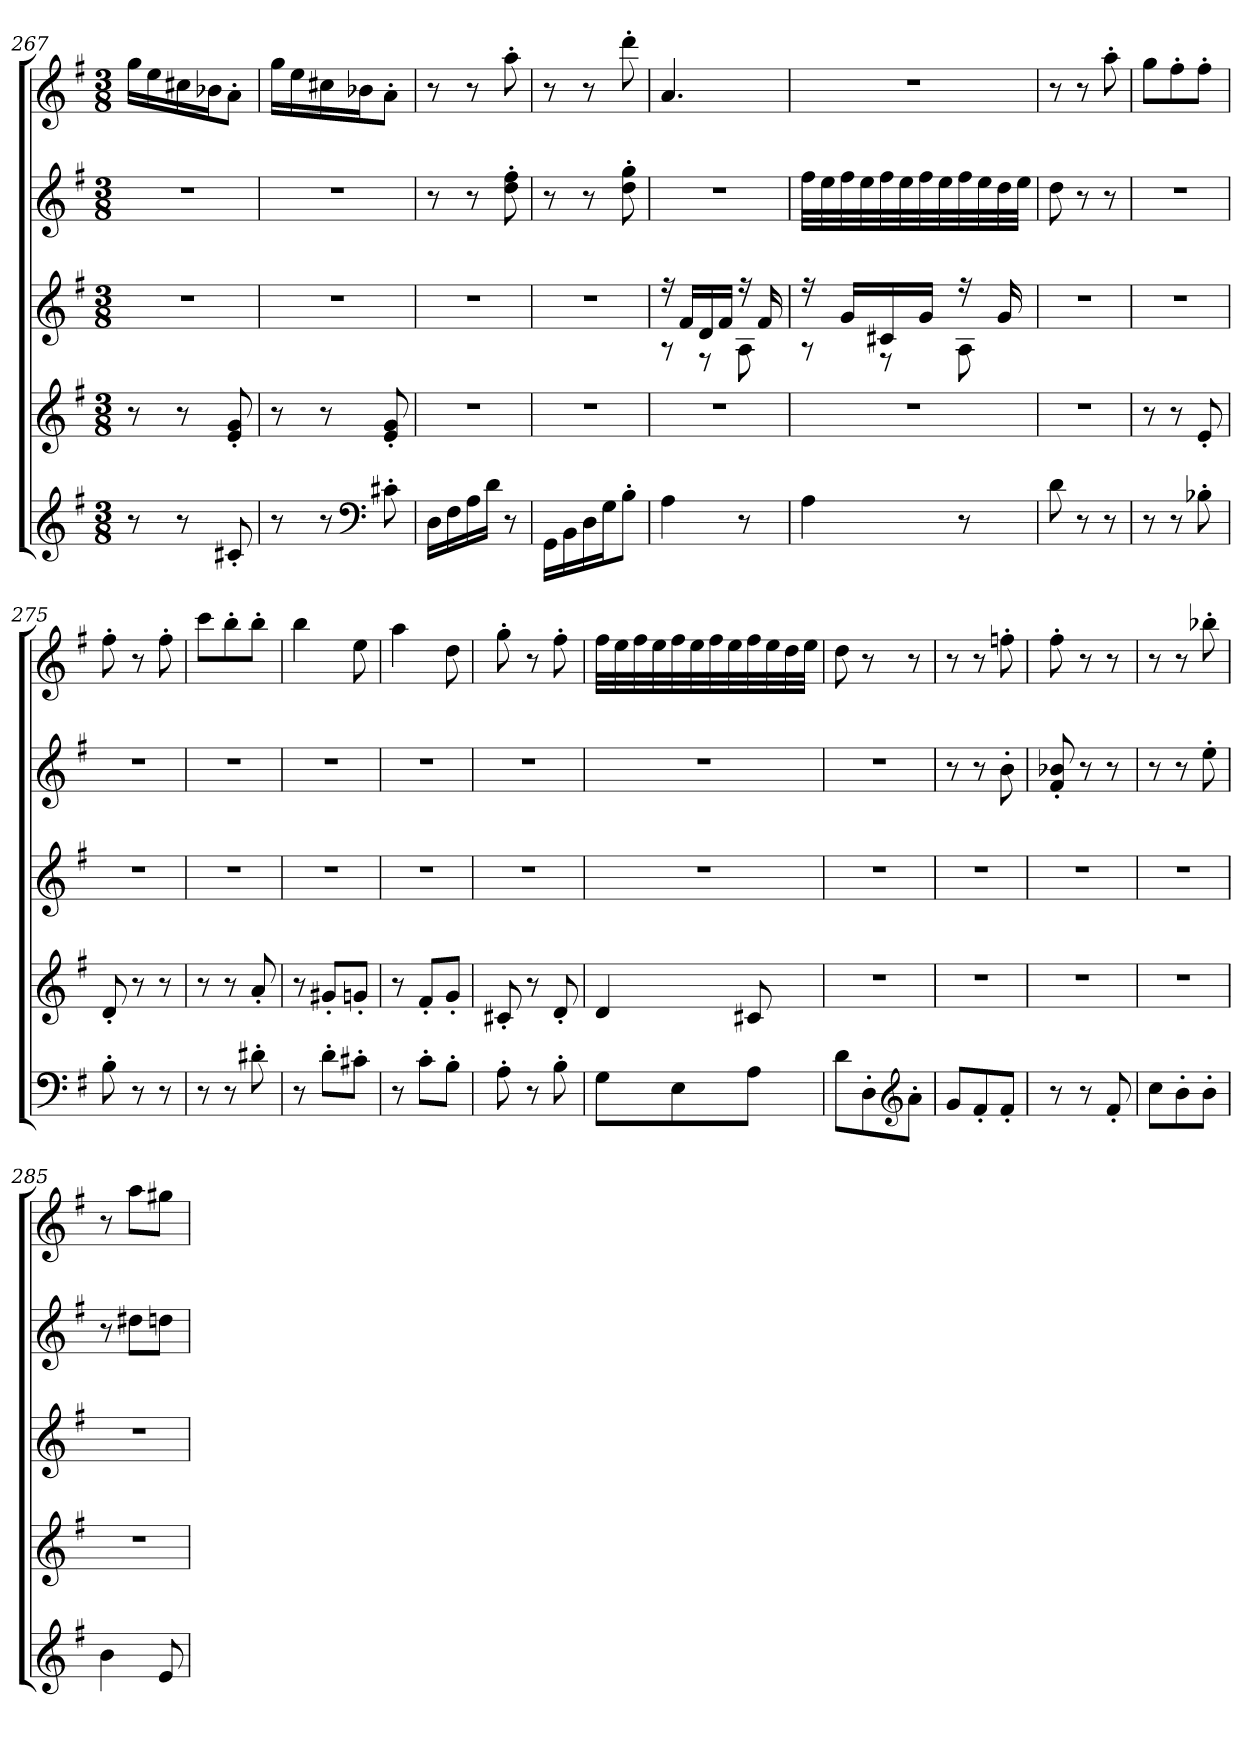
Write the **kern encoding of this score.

**kern	**kern	**kern	**kern	**kern
*part5	*part4	*part3	*part2	*part1
*staff5	*staff4	*staff3	*staff2	*staff1
*clefG2	*clefG2	*clefG2	*clefG2	*clefG2
*k[f#]	*k[f#]	*k[f#]	*k[f#]	*k[f#]
*M3/8	*M3/8	*M3/8	*M3/8	*M3/8
=267	=267	=267	=267	=267
8r	8r	4.r	4.r	16gg\LL
.	.	.	.	16ee\
8r	8r	.	.	16cc#X\
.	.	.	.	16b-X\J
8c#X'/	8e/' 8g/'	.	.	8a'\J
=268	=268	=268	=268	=268
8r	8r	4.r	4.r	16gg\LL
.	.	.	.	16ee\
8r	8r	.	.	16cc#X\
.	.	.	.	16b-X\J
*clefF4	*	*	*	*
8c#X'\	8e/' 8g/'	.	.	8a'\J
=269	=269	=269	=269	=269
*	*	*	*	*MM159
16D\LL	4.r	4.r	8r	8r
16F#\	.	.	.	.
16A\	.	.	8r	8r
16d\JJ	.	.	.	.
8r	.	.	8dd\' 8ff#\'	8aa'\
!!LO:LB:g=z
=270	=270	=270	=270	=270
16GG\LL	4.r	4.r	8r	8r
16BB\	.	.	.	.
16D\	.	.	8r	8r
16G\J	.	.	.	.
8B'\J	.	.	8dd\' 8gg\'	8ddd'\
=271	=271	=271	=271	=271
*	*	*^	*	*
4A\	4.r	16r	8r	4.r	4.a/
.	.	16f#/LL	.	.	.
.	.	16d/	8r	.	.
.	.	16f#/JJ	.	.	.
8r	.	16r	8A\	.	.
.	.	16f#/	.	.	.
=272	=272	=272	=272	=272	=272
4A\	4.r	16r	8r	32ff#\LLL	4.r
.	.	.	.	32ee\	.
.	.	16g/LL	.	32ff#\	.
.	.	.	.	32ee\	.
.	.	16c#X/	8r	32ff#\	.
.	.	.	.	32ee\	.
.	.	16g/JJ	.	32ff#\	.
.	.	.	.	32ee\	.
8r	.	16r	8A\	32ff#\	.
.	.	.	.	32ee\	.
.	.	16g/	.	32dd\	.
.	.	.	.	32ee\JJJ	.
*	*	*v	*v	*	*
=273	=273	=273	=273	=273
8d\	4.r	4.r	8dd\	8r
8r	.	.	8r	8r
*	*	*	*	*MM159
8r	.	.	8r	8aa'\
=274	=274	=274	=274	=274
8r	8r	4.r	4.r	8gg\L
8r	8r	.	.	8ff#'\
8B-X'\	8e'/	.	.	8ff#'\J
=275	=275	=275	=275	=275
8B'\	8d'/	4.r	4.r	8ff#'\
8r	8r	.	.	8r
8r	8r	.	.	8ff#'\
!!LO:PB:g=z
=276	=276	=276	=276	=276
8r	8r	4.r	4.r	8ccc\L
8r	8r	.	.	8bb'\
8d#X'\	8a'/	.	.	8bb'\J
=277	=277	=277	=277	=277
8r	8r	4.r	4.r	4bb\
8d'\L	8g#X'/L	.	.	.
8c#X'\J	8gn'/J	.	.	8ee\
=278	=278	=278	=278	=278
8r	8r	4.r	4.r	4aa\
8c'\L	8f#'/L	.	.	.
8B'\J	8g'/J	.	.	8dd\
=279	=279	=279	=279	=279
8A'\	8c#X'/	4.r	4.r	8gg'\
8r	8r	.	.	8r
8B'\	8d'/	.	.	8ff#'\
=280	=280	=280	=280	=280
8G\L	4d/	4.r	4.r	32ff#\LLL
.	.	.	.	32ee\
.	.	.	.	32ff#\
.	.	.	.	32ee\
8E\	.	.	.	32ff#\
.	.	.	.	32ee\
.	.	.	.	32ff#\
.	.	.	.	32ee\
8A\J	8c#X/	.	.	32ff#\
.	.	.	.	32ee\
.	.	.	.	32dd\
*	*	*	*	*MM156
.	.	.	.	32ee\JJJ
=281	=281	=281	=281	=281
8d\L	4.r	4.r	4.r	8dd\
8D'\	.	.	.	8r
*clefG2	*	*	*	*
*	*	*	*	*MM159
8a'\J	.	.	.	8r
=282	=282	=282	=282	=282
8g/L	4.r	4.r	8r	8r
8f#'/	.	.	8r	8r
8f#'/J	.	.	8b'\	8ffn'\
!!LO:LB:g=z
=283	=283	=283	=283	=283
8r	4.r	4.r	8f#/' 8b-X/'	8ff#'\
8r	.	.	8r	8r
8f#'/	.	.	8r	8r
=284	=284	=284	=284	=284
8cc\L	4.r	4.r	8r	8r
8b'\	.	.	8r	8r
8b'\J	.	.	8ee'\	8bb-X'\
=285	=285	=285	=285	=285
4b\	4.r	4.r	8r	8r
.	.	.	8dd#X\L	8aa\L
8e/	.	.	8ddn\J	8gg#X\J
=	=	=	=	=
*-	*-	*-	*-	*-
